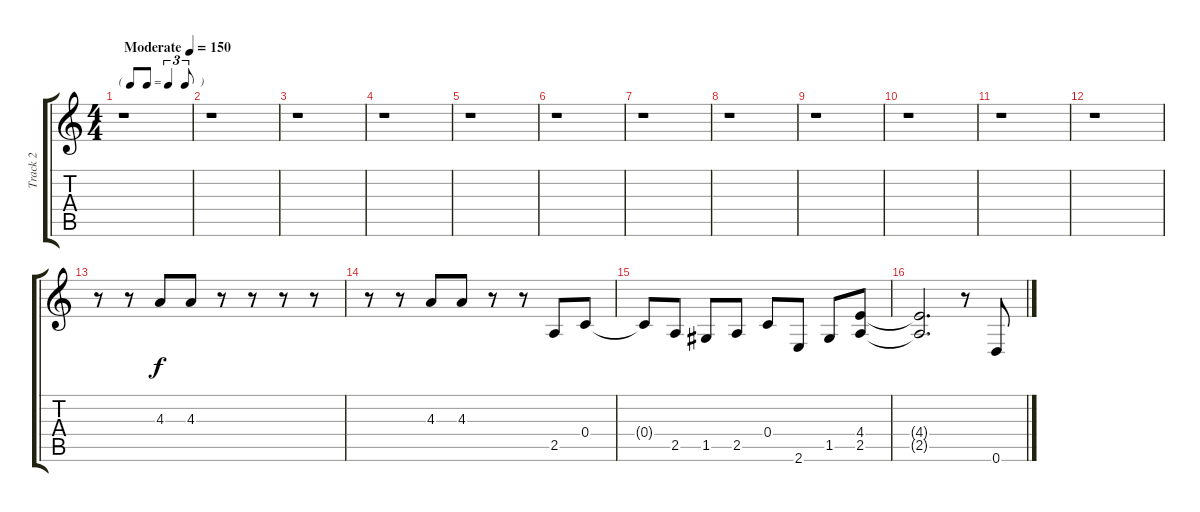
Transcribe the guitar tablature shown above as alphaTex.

\track ("Track 2" "Track 2") {instrument overdrivenguitar}
\staff {score tabs}
\tuning (D4 A3 F3 C3 G2 D2) {hide}
\ts (4 4)
\tf triplet8th
\tempo (150 "Moderate")
\clef g2
\ks c
r.1{dy f instrument overdrivenguitar} |
r.1 |
r.1 |
r.1 |
r.1 |
r.1 |
r.1 |
r.1 |
r.1 |
r.1 |
r.1 |
r.1 |
r.8 r.8 4.3.8 4.3.8 r.8 r.8 r.8 r.8 |
r.8 r.8 4.3.8 4.3.8 r.8 r.8 2.5.8 0.4.8 |
0.4{t}.8 2.5.8 1.5.8 2.5.8 0.4.8 2.6.8 1.5.8 (4.4 2.5).8 |
(4.4{t} 2.5{t}).2{d} r.8 0.6.8
